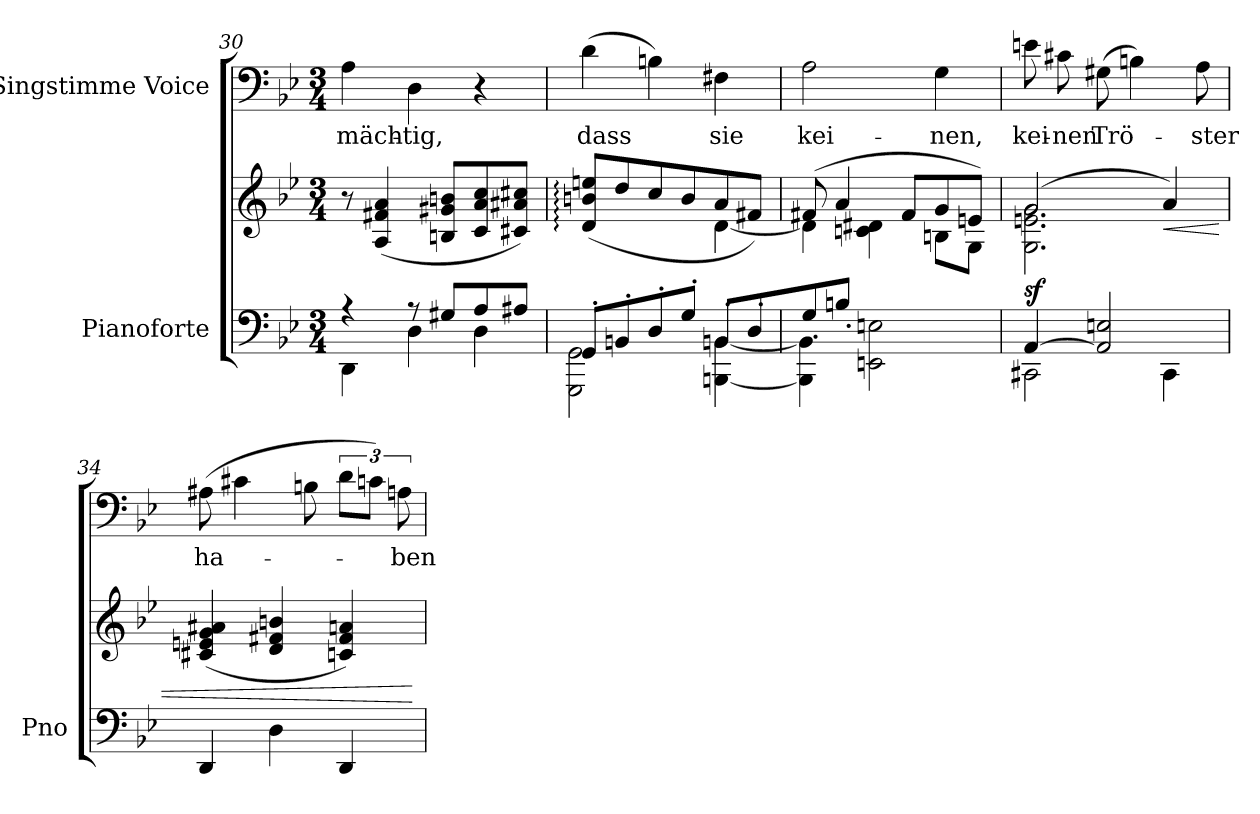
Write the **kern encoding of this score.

**kern	**kern	**dynam	**kern	**text
*part2	*part2	*part2	*part1	*part1
*staff3	*staff2	*staff2/3	*staff1	*staff1
*I"Pianoforte	*	*	*I"Singstimme Voice	*
*I'Pno	*	*	*	*
*clefF4	*clefG2	*	*clefF4	*
*k[b-e-]	*k[b-e-]	*	*k[b-e-]	*
*M3/4	*M3/4	*	*M3/4	*
=30	=30	=30	=30	=30
*^	*	*	*	*
4r	4DD\	8r	.	4A\	mäch-
.	.	(>4A/ 4f#X/ 4a/	.	.	.
8r	4D\	.	.	4D\	-tig,
8G#X/L	.	8Bn/ 8g#X/ 8bn/L	.	.	.
8A/	4D\	8c/ 8a/ 8cc/	.	4r	.
8A#X/J	.	8c#X/ 8a#X/ 8cc#X/J)	.	.	.
=31	=31	=31	=31	=31	=31
*	*	*^	*	*	*
8GG'/L	2GGG\ 2GG\	(>8d/: 8bn/: 8een/:L	2ryy	.	(4d\	dass
8BBn'/	.	8dd/	.	.	.	.
8D'/	.	8cc/	.	.	4Bn\)	.
8G'/J	.	8b/	.	.	.	.
8BB'/L	[4BBBn\ [4BBn\	8a/	[4d\	.	4F#X\	sie
8D'/	.	8f#X/J)	.	.	.	.
=32	=32	=32	=32	=32	=32	=32
8G'/	4BBB\] 4BB\]	(8f#X/	4d\]	.	2A\	kei-
8Bn'/J	.	4a/	.	.	.	.
2EEn\ 2En\	2ryy	.	4cn\ 4d#X\	.	.	.
.	.	8f#/L	.	.	.	.
.	.	8g/	8Bn\L	.	4G\	-nen,
.	.	8en/J)	8G\J	.	.	.
=33	=33	=33	=33	=33	=33	=33
!	!	!	!	!LO:DY:b	!	!
[<4AA/	2CC#X\	(2g/	2.G\ 2.en\ 2.g\	sf	8en\	kei-
.	.	.	.	.	8c#X\	-nen
2AA/] 2En/	.	.	.	.	(8G#X\	Trö-
.	.	.	.	.	4Bn\)	.
!	!	!	!	!LO:HP:b	!	!
.	4CC#\	4a/)	.	<	.	.
.	.	.	.	.	8A\	-ster
*v	*v	*	*	*	*	*
*	*v	*v	*	*	*
=34	=34	=34	=34	=34
4DD/	(>4c#X/ 4en/ 4g/ 4a#X/	.	(8A#X\	ha-
.	.	.	4c#X\	.
4D\	4d/ 4f#X/ 4bn/	.	.	.
.	.	.	8Bn\	.
4DD/	4cn/ 4f#/ 4an/)	.	12d\L	.
.	.	.	12cn\J)	.
.	.	.	12An\	-ben
.	.	[	.	.
=	=	=	=	=
*-	*-	*-	*-	*-
